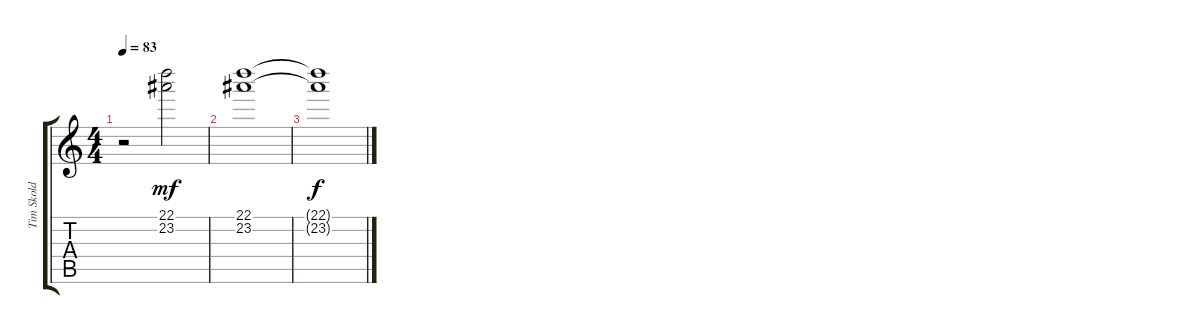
\track ("Tim Skold" "Tim Skold") {instrument distortionguitar}
\staff {score tabs}
\tuning (E4 B3 G3 D3 A2 E2) {hide}
\ts (4 4)
\tempo 83
\clef g2
\ks c
r.2{dy mf} (22.1 23.2).2 |
(22.1 23.2).1 |
(22.1{t} 23.2{t}).1{dy f}
